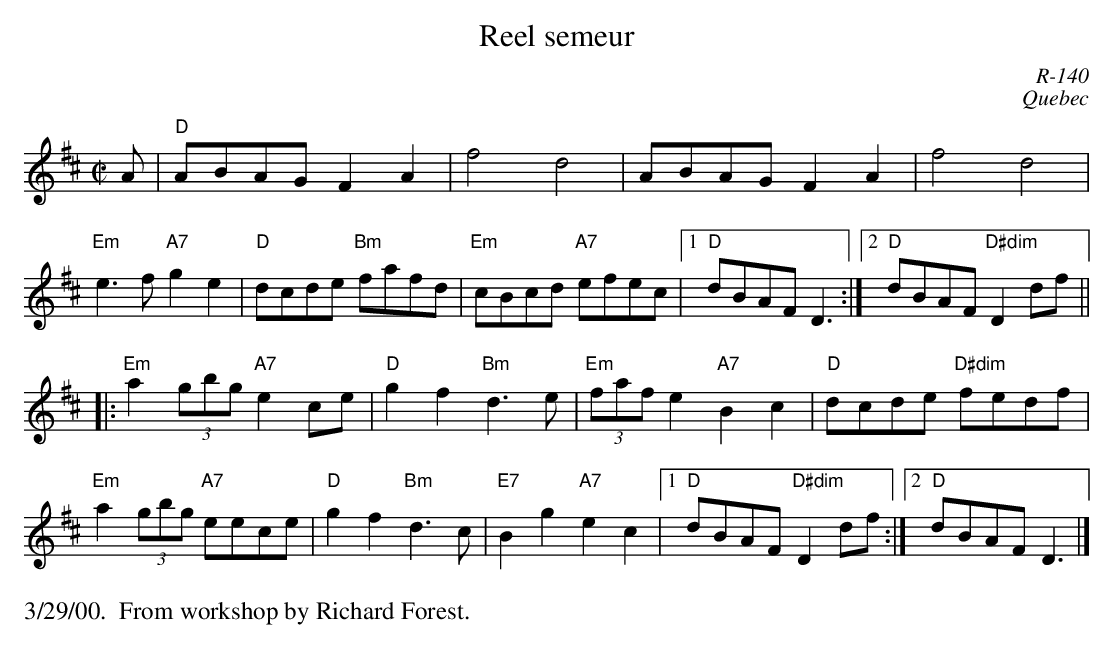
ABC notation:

X:1
T:Reel semeur
C:R-140
C:Quebec
M:C|
K:D
A| "D"ABAG F2A2| f4 d4| ABAG  F2A2 | f4 d4  |
   "Em"e3f "A7"g2e2 | "D"dcde "Bm"fafd| "Em"cBcd "A7"efec |1 "D"dBAF D3 :|\
                                [2 "D"dBAF "D#dim"D2df ||
|: \
"Em"a2(3gbg "A7"e2ce| "D"g2f2 "Bm"d3e| "Em"(3faf e2 "A7"B2c2 | "D"dcde "D#dim"fedf|
"Em"a2(3gbg "A7"eece| "D"g2f2 "Bm"d3c| "E7"B2g2 "A7"e2c2  |1 "D"dBAF "D#dim"D2df :| \
                                [2 "D"dBAF D3|]
